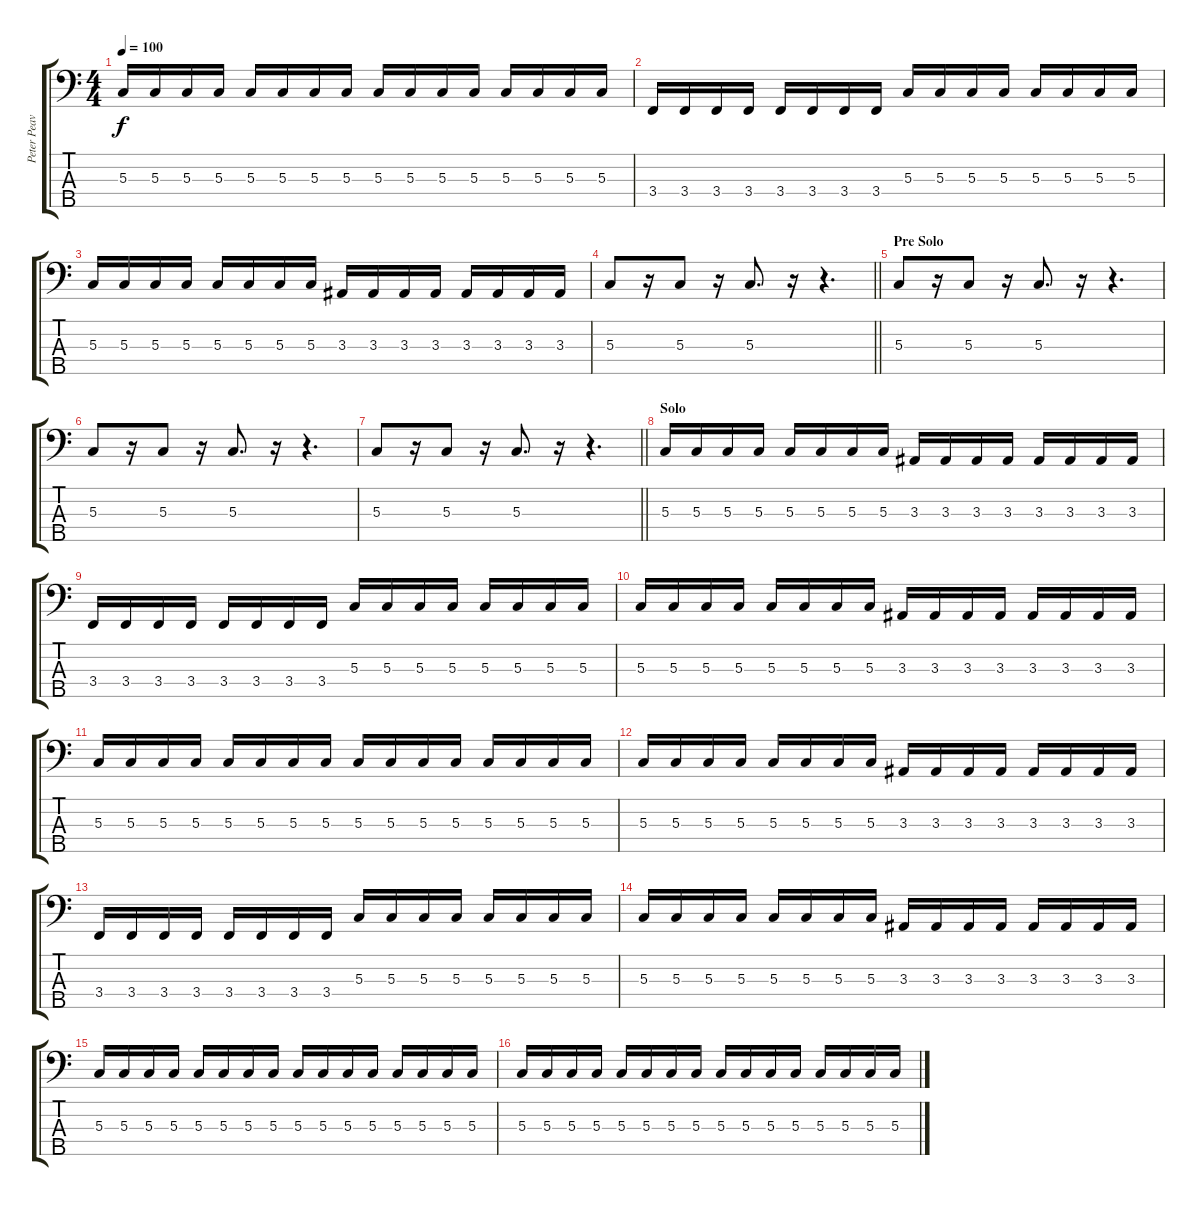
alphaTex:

\track ("Peter Peavy Wagner" "Peter Peav") {instrument electricbasspick}
\staff {score tabs}
\tuning (F2 C2 G1 D1 A0) {hide}
\ts (4 4)
\tempo 100
\clef f4
\ks c
5.3.16{dy f} 5.3.16 5.3.16 5.3.16 5.3.16 5.3.16 5.3.16 5.3.16 5.3.16 5.3.16 5.3.16 5.3.16 5.3.16 5.3.16 5.3.16 5.3.16 |
3.4.16 3.4.16 3.4.16 3.4.16 3.4.16 3.4.16 3.4.16 3.4.16 5.3.16 5.3.16 5.3.16 5.3.16 5.3.16 5.3.16 5.3.16 5.3.16 |
5.3.16 5.3.16 5.3.16 5.3.16 5.3.16 5.3.16 5.3.16 5.3.16 3.3.16 3.3.16 3.3.16 3.3.16 3.3.16 3.3.16 3.3.16 3.3.16 |
\barLineRight lightlight
5.3.8 r.16 5.3.8 r.16 5.3.8{d} r.16 r.4{d} |
\section ("" "Pre Solo")
5.3.8 r.16 5.3.8 r.16 5.3.8{d} r.16 r.4{d} |
5.3.8 r.16 5.3.8 r.16 5.3.8{d} r.16 r.4{d} |
\barLineRight lightlight
5.3.8 r.16 5.3.8 r.16 5.3.8{d} r.16 r.4{d} |
\section ("" "Solo")
5.3.16 5.3.16 5.3.16 5.3.16 5.3.16 5.3.16 5.3.16 5.3.16 3.3.16 3.3.16 3.3.16 3.3.16 3.3.16 3.3.16 3.3.16 3.3.16 |
3.4.16 3.4.16 3.4.16 3.4.16 3.4.16 3.4.16 3.4.16 3.4.16 5.3.16 5.3.16 5.3.16 5.3.16 5.3.16 5.3.16 5.3.16 5.3.16 |
5.3.16 5.3.16 5.3.16 5.3.16 5.3.16 5.3.16 5.3.16 5.3.16 3.3.16 3.3.16 3.3.16 3.3.16 3.3.16 3.3.16 3.3.16 3.3.16 |
5.3.16 5.3.16 5.3.16 5.3.16 5.3.16 5.3.16 5.3.16 5.3.16 5.3.16 5.3.16 5.3.16 5.3.16 5.3.16 5.3.16 5.3.16 5.3.16 |
5.3.16 5.3.16 5.3.16 5.3.16 5.3.16 5.3.16 5.3.16 5.3.16 3.3.16 3.3.16 3.3.16 3.3.16 3.3.16 3.3.16 3.3.16 3.3.16 |
3.4.16 3.4.16 3.4.16 3.4.16 3.4.16 3.4.16 3.4.16 3.4.16 5.3.16 5.3.16 5.3.16 5.3.16 5.3.16 5.3.16 5.3.16 5.3.16 |
5.3.16 5.3.16 5.3.16 5.3.16 5.3.16 5.3.16 5.3.16 5.3.16 3.3.16 3.3.16 3.3.16 3.3.16 3.3.16 3.3.16 3.3.16 3.3.16 |
5.3.16 5.3.16 5.3.16 5.3.16 5.3.16 5.3.16 5.3.16 5.3.16 5.3.16 5.3.16 5.3.16 5.3.16 5.3.16 5.3.16 5.3.16 5.3.16 |
5.3.16 5.3.16 5.3.16 5.3.16 5.3.16 5.3.16 5.3.16 5.3.16 5.3.16 5.3.16 5.3.16 5.3.16 5.3.16 5.3.16 5.3.16 5.3.16
